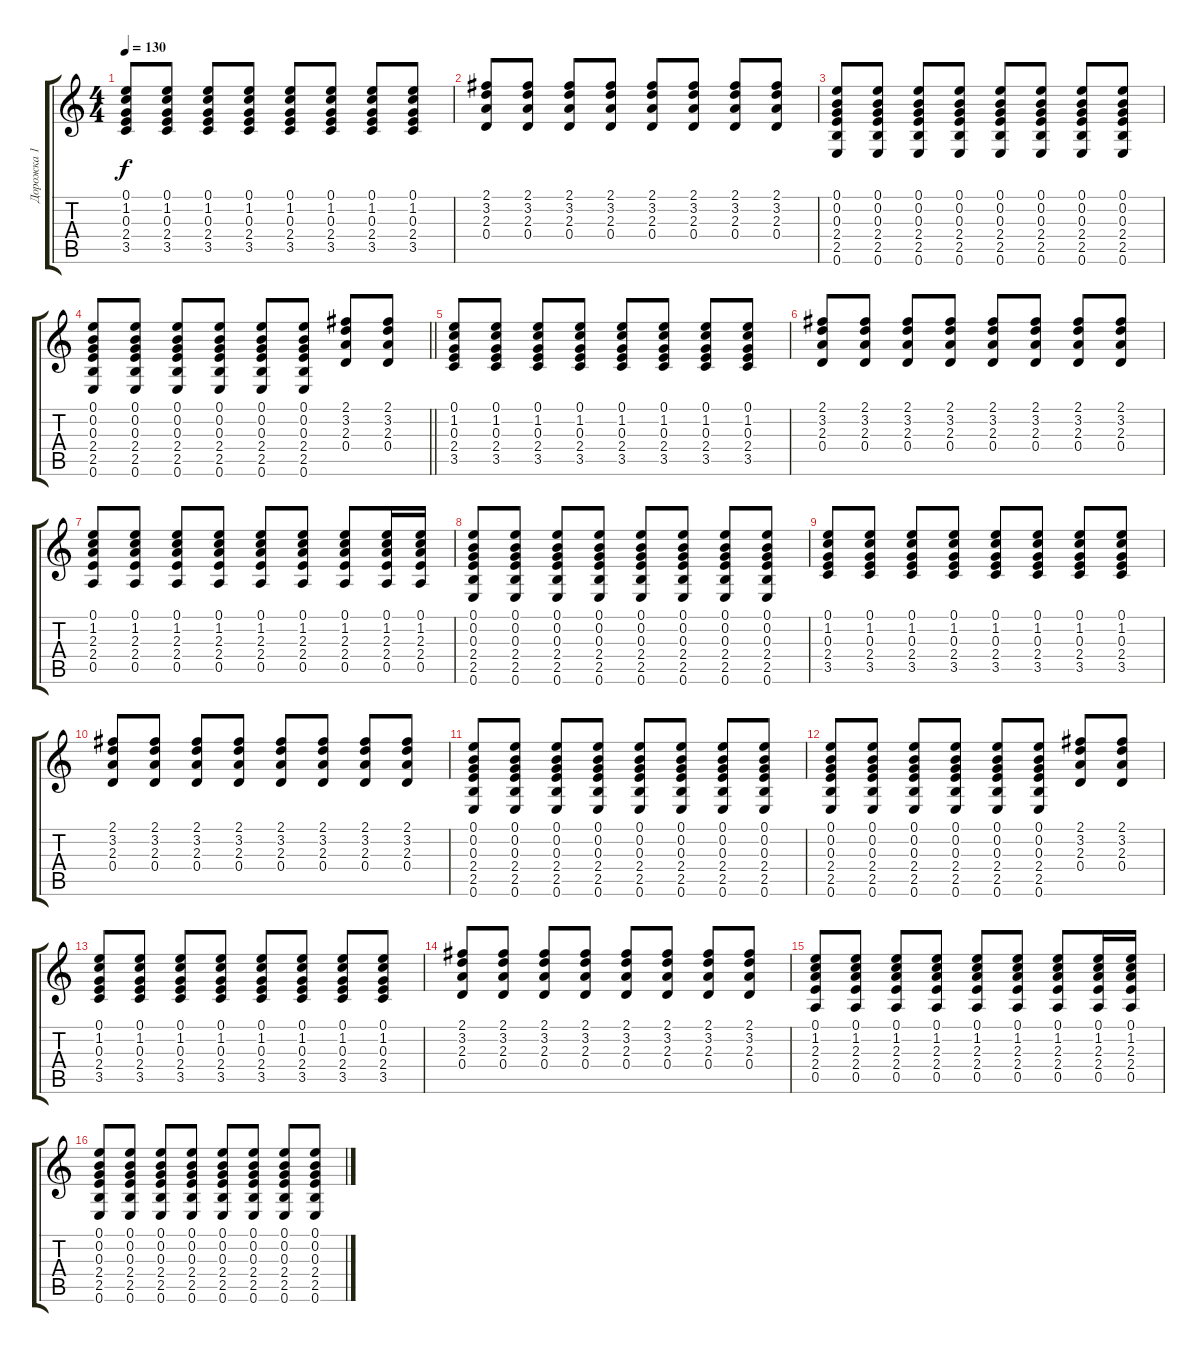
\track ("Дорожка 1" "Дорожка 1") {instrument acousticguitarsteel}
\staff {score tabs}
\tuning (E4 B3 G3 D3 A2 E2) {hide}
\ts (4 4)
\tempo 130
\clef g2
\ks c
(0.1 1.2 0.3 2.4 3.5).8{dy f} (0.1 1.2 0.3 2.4 3.5).8 (0.1 1.2 0.3 2.4 3.5).8 (0.1 1.2 0.3 2.4 3.5).8 (0.1 1.2 0.3 2.4 3.5).8 (0.1 1.2 0.3 2.4 3.5).8 (0.1 1.2 0.3 2.4 3.5).8 (0.1 1.2 0.3 2.4 3.5).8 |
(2.1 3.2 2.3 0.4).8 (2.1 3.2 2.3 0.4).8 (2.1 3.2 2.3 0.4).8 (2.1 3.2 2.3 0.4).8 (2.1 3.2 2.3 0.4).8 (2.1 3.2 2.3 0.4).8 (2.1 3.2 2.3 0.4).8 (2.1 3.2 2.3 0.4).8 |
(0.1 0.2 0.3 2.4 2.5 0.6).8 (0.1 0.2 0.3 2.4 2.5 0.6).8 (0.1 0.2 0.3 2.4 2.5 0.6).8 (0.1 0.2 0.3 2.4 2.5 0.6).8 (0.1 0.2 0.3 2.4 2.5 0.6).8 (0.1 0.2 0.3 2.4 2.5 0.6).8 (0.1 0.2 0.3 2.4 2.5 0.6).8 (0.1 0.2 0.3 2.4 2.5 0.6).8 |
\barLineRight lightlight
(0.1 0.2 0.3 2.4 2.5 0.6).8 (0.1 0.2 0.3 2.4 2.5 0.6).8 (0.1 0.2 0.3 2.4 2.5 0.6).8 (0.1 0.2 0.3 2.4 2.5 0.6).8 (0.1 0.2 0.3 2.4 2.5 0.6).8 (0.1 0.2 0.3 2.4 2.5 0.6).8 (2.1 3.2 2.3 0.4).8 (2.1 3.2 2.3 0.4).8 |
(0.1 1.2 0.3 2.4 3.5).8 (0.1 1.2 0.3 2.4 3.5).8 (0.1 1.2 0.3 2.4 3.5).8 (0.1 1.2 0.3 2.4 3.5).8 (0.1 1.2 0.3 2.4 3.5).8 (0.1 1.2 0.3 2.4 3.5).8 (0.1 1.2 0.3 2.4 3.5).8 (0.1 1.2 0.3 2.4 3.5).8 |
(2.1 3.2 2.3 0.4).8 (2.1 3.2 2.3 0.4).8 (2.1 3.2 2.3 0.4).8 (2.1 3.2 2.3 0.4).8 (2.1 3.2 2.3 0.4).8 (2.1 3.2 2.3 0.4).8 (2.1 3.2 2.3 0.4).8 (2.1 3.2 2.3 0.4).8 |
(0.1 1.2 2.3 2.4 0.5).8 (0.1 1.2 2.3 2.4 0.5).8 (0.1 1.2 2.3 2.4 0.5).8 (0.1 1.2 2.3 2.4 0.5).8 (0.1 1.2 2.3 2.4 0.5).8 (0.1 1.2 2.3 2.4 0.5).8 (0.1 1.2 2.3 2.4 0.5).8 (0.1 1.2 2.3 2.4 0.5).16 (0.1 1.2 2.3 2.4 0.5).16 |
(0.1 0.2 0.3 2.4 2.5 0.6).8 (0.1 0.2 0.3 2.4 2.5 0.6).8 (0.1 0.2 0.3 2.4 2.5 0.6).8 (0.1 0.2 0.3 2.4 2.5 0.6).8 (0.1 0.2 0.3 2.4 2.5 0.6).8 (0.1 0.2 0.3 2.4 2.5 0.6).8 (0.1 0.2 0.3 2.4 2.5 0.6).8 (0.1 0.2 0.3 2.4 2.5 0.6).8 |
(0.1 1.2 0.3 2.4 3.5).8 (0.1 1.2 0.3 2.4 3.5).8 (0.1 1.2 0.3 2.4 3.5).8 (0.1 1.2 0.3 2.4 3.5).8 (0.1 1.2 0.3 2.4 3.5).8 (0.1 1.2 0.3 2.4 3.5).8 (0.1 1.2 0.3 2.4 3.5).8 (0.1 1.2 0.3 2.4 3.5).8 |
(2.1 3.2 2.3 0.4).8 (2.1 3.2 2.3 0.4).8 (2.1 3.2 2.3 0.4).8 (2.1 3.2 2.3 0.4).8 (2.1 3.2 2.3 0.4).8 (2.1 3.2 2.3 0.4).8 (2.1 3.2 2.3 0.4).8 (2.1 3.2 2.3 0.4).8 |
(0.1 0.2 0.3 2.4 2.5 0.6).8 (0.1 0.2 0.3 2.4 2.5 0.6).8 (0.1 0.2 0.3 2.4 2.5 0.6).8 (0.1 0.2 0.3 2.4 2.5 0.6).8 (0.1 0.2 0.3 2.4 2.5 0.6).8 (0.1 0.2 0.3 2.4 2.5 0.6).8 (0.1 0.2 0.3 2.4 2.5 0.6).8 (0.1 0.2 0.3 2.4 2.5 0.6).8 |
(0.1 0.2 0.3 2.4 2.5 0.6).8 (0.1 0.2 0.3 2.4 2.5 0.6).8 (0.1 0.2 0.3 2.4 2.5 0.6).8 (0.1 0.2 0.3 2.4 2.5 0.6).8 (0.1 0.2 0.3 2.4 2.5 0.6).8 (0.1 0.2 0.3 2.4 2.5 0.6).8 (2.1 3.2 2.3 0.4).8 (2.1 3.2 2.3 0.4).8 |
(0.1 1.2 0.3 2.4 3.5).8 (0.1 1.2 0.3 2.4 3.5).8 (0.1 1.2 0.3 2.4 3.5).8 (0.1 1.2 0.3 2.4 3.5).8 (0.1 1.2 0.3 2.4 3.5).8 (0.1 1.2 0.3 2.4 3.5).8 (0.1 1.2 0.3 2.4 3.5).8 (0.1 1.2 0.3 2.4 3.5).8 |
(2.1 3.2 2.3 0.4).8 (2.1 3.2 2.3 0.4).8 (2.1 3.2 2.3 0.4).8 (2.1 3.2 2.3 0.4).8 (2.1 3.2 2.3 0.4).8 (2.1 3.2 2.3 0.4).8 (2.1 3.2 2.3 0.4).8 (2.1 3.2 2.3 0.4).8 |
(0.1 1.2 2.3 2.4 0.5).8 (0.1 1.2 2.3 2.4 0.5).8 (0.1 1.2 2.3 2.4 0.5).8 (0.1 1.2 2.3 2.4 0.5).8 (0.1 1.2 2.3 2.4 0.5).8 (0.1 1.2 2.3 2.4 0.5).8 (0.1 1.2 2.3 2.4 0.5).8 (0.1 1.2 2.3 2.4 0.5).16 (0.1 1.2 2.3 2.4 0.5).16 |
(0.1 0.2 0.3 2.4 2.5 0.6).8 (0.1 0.2 0.3 2.4 2.5 0.6).8 (0.1 0.2 0.3 2.4 2.5 0.6).8 (0.1 0.2 0.3 2.4 2.5 0.6).8 (0.1 0.2 0.3 2.4 2.5 0.6).8 (0.1 0.2 0.3 2.4 2.5 0.6).8 (0.1 0.2 0.3 2.4 2.5 0.6).8 (0.1 0.2 0.3 2.4 2.5 0.6).8
